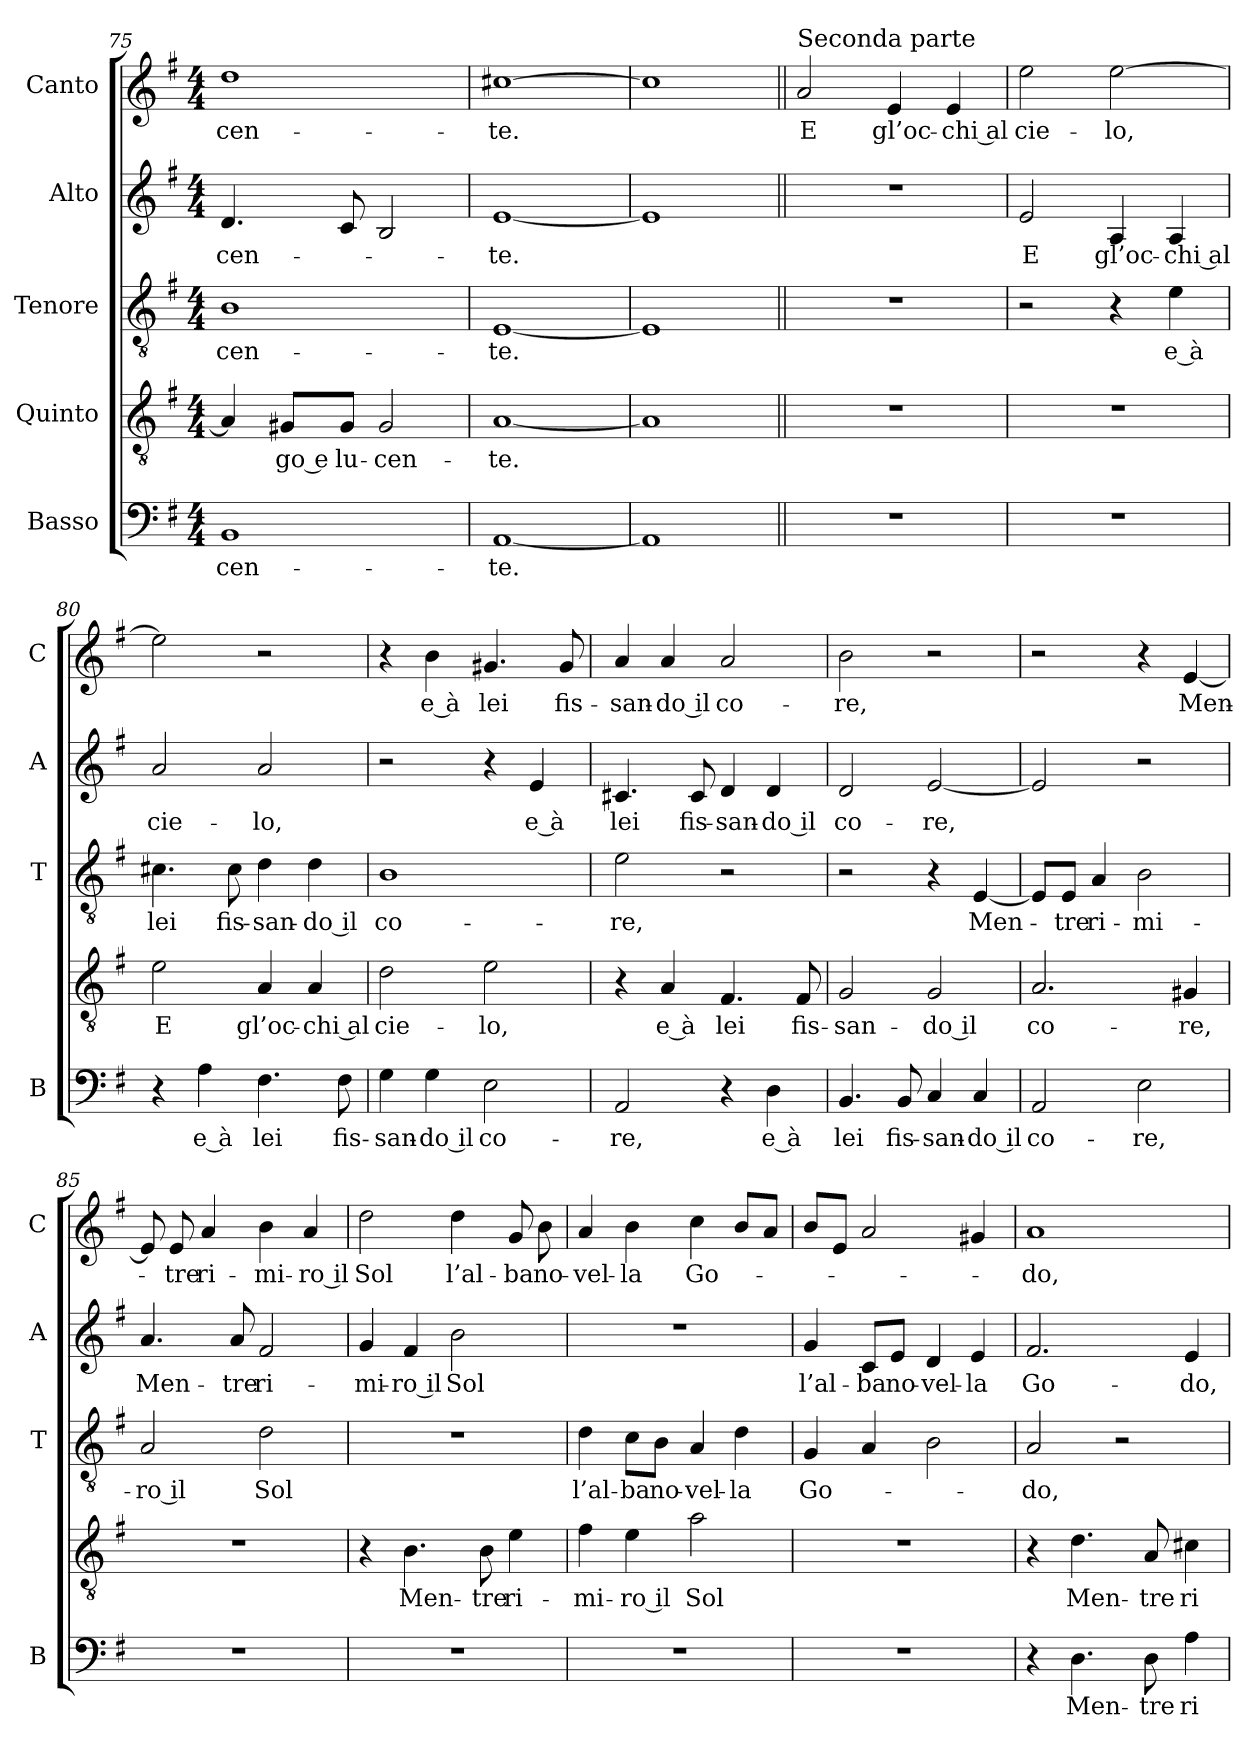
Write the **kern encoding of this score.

**kern	**text	**kern	**text	**kern	**text	**kern	**text	**kern	**text
*part5	*part5	*part4	*part4	*part3	*part3	*part2	*part2	*part1	*part1
*staff5	*staff5	*staff4	*staff4	*staff3	*staff3	*staff2	*staff2	*staff1	*staff1
*I"Basso	*	*I"Quinto	*	*I"Tenore	*	*I"Alto	*	*I"Canto	*
*I'B	*	*	*	*I'T	*	*I'A	*	*I'C	*
*clefF4	*	*clefGv2	*	*clefGv2	*	*clefG2	*	*clefG2	*
*k[f#]	*	*k[f#]	*	*k[f#]	*	*k[f#]	*	*k[f#]	*
*G:	*	*G:	*	*G:	*	*G:	*	*G:	*
*M4/4	*	*M4/4	*	*M4/4	*	*M4/4	*	*M4/4	*
=75	=75	=75	=75	=75	=75	=75	=75	=75	=75
!	!LO:LY:b	!	!	!	!LO:LY:b	!	!LO:LY:b	!	!LO:LY:b
1BB	-cen-	4A/]	.	1B	-cen-	4.d/	-cen-	1dd	-cen-
!	!	!	!LO:LY:b	!	!	!	!	!	!
.	.	8G#X/L	-go e	.	.	.	.	.	.
!	!	!	!LO:LY:b	!	!	!	!	!	!
.	.	8G#/J	lu-	.	.	8c/	.	.	.
!	!	!	!LO:LY:b	!	!	!	!	!	!
.	.	2G#/	-cen-	.	.	2B/	.	.	.
=76	=76	=76	=76	=76	=76	=76	=76	=76	=76
!	!LO:LY:b	!	!LO:LY:b	!	!LO:LY:b	!	!LO:LY:b	!	!LO:LY:b
[1AA	-te.	[1A	-te.	[1E	-te.	[1e	-te.	[1cc#X	-te.
=77	=77	=77	=77	=77	=77	=77	=77	=77	=77
1AA]	.	1A]	.	1E]	.	1e]	.	1cc#]	.
!!LO:LB:g=z
=78||	=78||	=78||	=78||	=78||	=78||	=78||	=78||	=78||	=78||
!	!	!	!	!	!	!	!	!LO:TX:a:t=Seconda parte	!
!	!	!	!	!	!	!	!	!	!LO:LY:b
1r	.	1r	.	1r	.	1r	.	2a/	E
!	!	!	!	!	!	!	!	!	!LO:LY:b
.	.	.	.	.	.	.	.	4e/	gl’oc-
!	!	!	!	!	!	!	!	!	!LO:LY:b
.	.	.	.	.	.	.	.	4e/	-chi al
=79	=79	=79	=79	=79	=79	=79	=79	=79	=79
!	!	!	!	!	!	!	!LO:LY:b	!	!LO:LY:b
1r	.	1r	.	2r	.	2e/	E	2ee\	cie-
!	!	!	!	!	!	!	!LO:LY:b	!	!LO:LY:b
.	.	.	.	4r	.	4A/	gl’oc-	[2ee\	-lo,
!	!	!	!	!	!LO:LY:b	!	!LO:LY:b	!	!
.	.	.	.	4e\	e à	4A/	-chi al	.	.
=80	=80	=80	=80	=80	=80	=80	=80	=80	=80
!	!	!	!LO:LY:b	!	!LO:LY:b	!	!LO:LY:b	!	!
4r	.	2e\	E	4.c#X\	lei	2a/	cie-	2ee\]	.
!	!LO:LY:b	!	!	!	!	!	!	!	!
4A\	e à	.	.	.	.	.	.	.	.
!	!	!	!	!	!LO:LY:b	!	!	!	!
.	.	.	.	8c#\	fis-	.	.	.	.
!	!LO:LY:b	!	!LO:LY:b	!	!LO:LY:b	!	!LO:LY:b	!	!
4.F#\	lei	4A/	gl’oc-	4d\	-san-	2a/	-lo,	2r	.
!	!	!	!LO:LY:b	!	!LO:LY:b	!	!	!	!
.	.	4A/	-chi al	4d\	-do il	.	.	.	.
!	!LO:LY:b	!	!	!	!	!	!	!	!
8F#\	fis-	.	.	.	.	.	.	.	.
=81	=81	=81	=81	=81	=81	=81	=81	=81	=81
!	!LO:LY:b	!	!LO:LY:b	!	!LO:LY:b	!	!	!	!
4G\	-san-	2d\	cie-	1B	co-	2r	.	4r	.
!	!LO:LY:b	!	!	!	!	!	!	!	!LO:LY:b
4G\	-do il	.	.	.	.	.	.	4b\	e à
!	!LO:LY:b	!	!LO:LY:b	!	!	!	!	!	!LO:LY:b
2E\	co-	2e\	-lo,	.	.	4r	.	4.g#X/	lei
!	!	!	!	!	!	!	!LO:LY:b	!	!
.	.	.	.	.	.	4e/	e à	.	.
!	!	!	!	!	!	!	!	!	!LO:LY:b
.	.	.	.	.	.	.	.	8g#/	fis-
=82	=82	=82	=82	=82	=82	=82	=82	=82	=82
!	!LO:LY:b	!	!	!	!LO:LY:b	!	!LO:LY:b	!	!LO:LY:b
2AA/	-re,	4r	.	2e\	-re,	4.c#X/	lei	4a/	-san-
!	!	!	!LO:LY:b	!	!	!	!	!	!LO:LY:b
.	.	4A/	e à	.	.	.	.	4a/	-do il
!	!	!	!	!	!	!	!LO:LY:b	!	!
.	.	.	.	.	.	8c#/	fis-	.	.
!	!	!	!LO:LY:b	!	!	!	!LO:LY:b	!	!LO:LY:b
4r	.	4.F#/	lei	2r	.	4d/	-san-	2a/	co-
!	!LO:LY:b	!	!	!	!	!	!LO:LY:b	!	!
4D\	e à	.	.	.	.	4d/	-do il	.	.
!	!	!	!LO:LY:b	!	!	!	!	!	!
.	.	8F#/	fis-	.	.	.	.	.	.
=83	=83	=83	=83	=83	=83	=83	=83	=83	=83
!	!LO:LY:b	!	!LO:LY:b	!	!	!	!LO:LY:b	!	!LO:LY:b
4.BB/	lei	2G/	-san-	2r	.	2d/	co-	2b\	-re,
!	!LO:LY:b	!	!	!	!	!	!	!	!
8BB/	fis-	.	.	.	.	.	.	.	.
!	!LO:LY:b	!	!LO:LY:b	!	!	!	!LO:LY:b	!	!
4C/	-san-	2G/	-do il	4r	.	[2e/	-re,	2r	.
!	!LO:LY:b	!	!	!	!LO:LY:b	!	!	!	!
4C/	-do il	.	.	[4E/	Men-	.	.	.	.
!!LO:LB:g=z
=84	=84	=84	=84	=84	=84	=84	=84	=84	=84
!	!LO:LY:b	!	!LO:LY:b	!	!	!	!	!	!
2AA/	co-	2.A/	co-	8E/L]	.	2e/]	.	2r	.
!	!	!	!	!	!LO:LY:b	!	!	!	!
.	.	.	.	8E/J	-tre	.	.	.	.
!	!	!	!	!	!LO:LY:b	!	!	!	!
.	.	.	.	4A/	ri-	.	.	.	.
!	!LO:LY:b	!	!	!	!LO:LY:b	!	!	!	!
2E\	-re,	.	.	2B\	-mi-	2r	.	4r	.
!	!	!	!LO:LY:b	!	!	!	!	!	!LO:LY:b
.	.	4G#X/	-re,	.	.	.	.	[4e/	Men-
=85	=85	=85	=85	=85	=85	=85	=85	=85	=85
!	!	!	!	!	!LO:LY:b	!	!LO:LY:b	!	!
1r	.	1r	.	2A/	-ro il	4.a/	Men-	8e/]	.
!	!	!	!	!	!	!	!	!	!LO:LY:b
.	.	.	.	.	.	.	.	8e/	-tre
!	!	!	!	!	!	!	!	!	!LO:LY:b
.	.	.	.	.	.	.	.	4a/	ri-
!	!	!	!	!	!	!	!LO:LY:b	!	!
.	.	.	.	.	.	8a/	-tre	.	.
!	!	!	!	!	!LO:LY:b	!	!LO:LY:b	!	!LO:LY:b
.	.	.	.	2d\	Sol	2f#/	ri-	4b\	-mi-
!	!	!	!	!	!	!	!	!	!LO:LY:b
.	.	.	.	.	.	.	.	4a/	-ro il
=86	=86	=86	=86	=86	=86	=86	=86	=86	=86
!	!	!	!	!	!	!	!LO:LY:b	!	!LO:LY:b
1r	.	4r	.	1r	.	4g/	-mi-	2dd\	Sol
!	!	!	!LO:LY:b	!	!	!	!LO:LY:b	!	!
.	.	4.B\	Men-	.	.	4f#/	-ro il	.	.
!	!	!	!	!	!	!	!LO:LY:b	!	!LO:LY:b
.	.	.	.	.	.	2b\	Sol	4dd\	l’al-
!	!	!	!LO:LY:b	!	!	!	!	!	!
.	.	8B\	-tre	.	.	.	.	.	.
!	!	!	!LO:LY:b	!	!	!	!	!	!LO:LY:b
.	.	4e\	ri-	.	.	.	.	8g/	-ba
!	!	!	!	!	!	!	!	!	!LO:LY:b
.	.	.	.	.	.	.	.	8b\	no-
=87	=87	=87	=87	=87	=87	=87	=87	=87	=87
!	!	!	!LO:LY:b	!	!LO:LY:b	!	!	!	!LO:LY:b
1r	.	4f#\	-mi-	4d\	l’al-	1r	.	4a/	-vel-
!	!	!	!LO:LY:b	!	!LO:LY:b	!	!	!	!LO:LY:b
.	.	4e\	-ro il	8c\L	-ba	.	.	4b\	-la
!	!	!	!	!	!LO:LY:b	!	!	!	!
.	.	.	.	8B\J	no-	.	.	.	.
!	!	!	!LO:LY:b	!	!LO:LY:b	!	!	!	!LO:LY:b
.	.	2a\	Sol	4A/	-vel-	.	.	4cc\	Go-
!	!	!	!	!	!LO:LY:b	!	!	!	!
.	.	.	.	4d\	-la	.	.	8b/L	.
.	.	.	.	.	.	.	.	8a/J	.
=88	=88	=88	=88	=88	=88	=88	=88	=88	=88
!	!	!	!	!	!LO:LY:b	!	!LO:LY:b	!	!
1r	.	1r	.	4G/	Go-	4g/	l’al-	8b/L	.
.	.	.	.	.	.	.	.	8e/J	.
!	!	!	!	!	!	!	!LO:LY:b	!	!
.	.	.	.	4A/	.	8c/L	-ba	2a/	.
!	!	!	!	!	!	!	!LO:LY:b	!	!
.	.	.	.	.	.	8e/J	no-	.	.
!	!	!	!	!	!	!	!LO:LY:b	!	!
.	.	.	.	2B\	.	4d/	-vel-	.	.
!	!	!	!	!	!	!	!LO:LY:b	!	!
.	.	.	.	.	.	4e/	-la	4g#X/	.
=89	=89	=89	=89	=89	=89	=89	=89	=89	=89
!	!	!	!	!	!LO:LY:b	!	!LO:LY:b	!	!LO:LY:b
4r	.	4r	.	2A/	-do,	2.f#i/	Go-	1a	-do,
!	!LO:LY:b	!	!LO:LY:b	!	!	!	!	!	!
4.D\	Men-	4.d\	Men-	.	.	.	.	.	.
.	.	.	.	2r	.	.	.	.	.
!	!LO:LY:b	!	!LO:LY:b	!	!	!	!	!	!
8D\	-tre	8A/	-tre	.	.	.	.	.	.
!	!LO:LY:b	!	!LO:LY:b	!	!	!	!LO:LY:b	!	!
4A\	ri-	4c#X\	ri-	.	.	4e/	-do,	.	.
=	=	=	=	=	=	=	=	=	=
*-	*-	*-	*-	*-	*-	*-	*-	*-	*-
